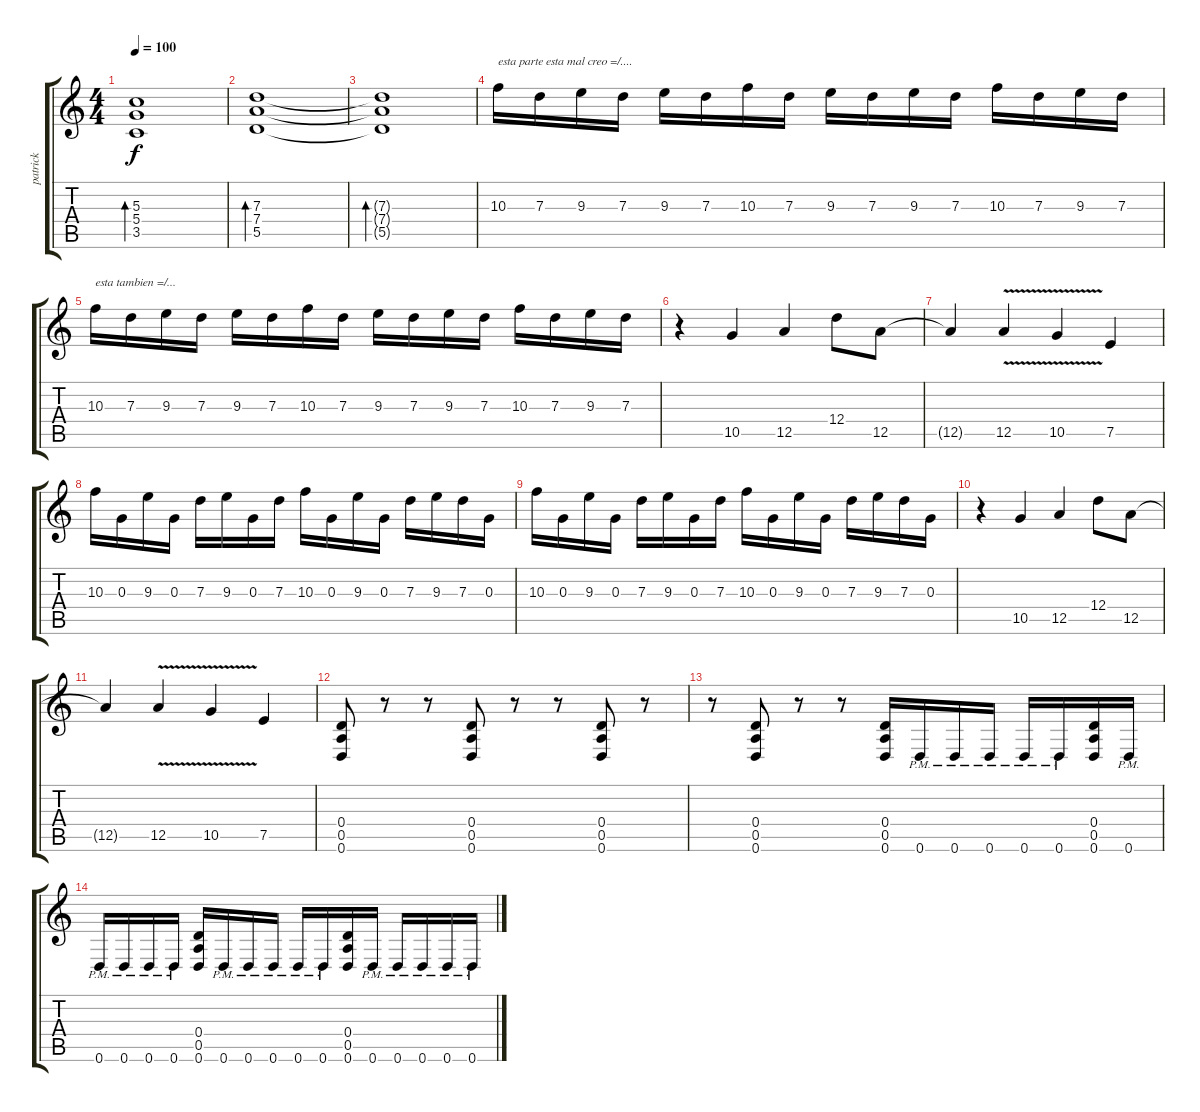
\track ("patrick" "patrick") {instrument distortionguitar}
\staff {score tabs}
\tuning (E4 B3 G3 D3 A2 D2) {hide}
\ts (4 4)
\tempo 100
\clef g2
\ks c
(5.3 5.4 3.5).1{bd 480 dy f} |
(7.3 7.4 5.5).1{bd 480} |
(7.3{t} 7.4{t} 5.5{t}).1{bd 480} |
10.3.16{txt "esta parte esta mal creo =/...." instrument distortionguitar} 7.3.16 9.3.16 7.3.16 9.3.16 7.3.16 10.3.16 7.3.16 9.3.16 7.3.16 9.3.16 7.3.16 10.3.16 7.3.16 9.3.16 7.3.16 |
10.3.16{txt "esta tambien =/..." instrument distortionguitar} 7.3.16 9.3.16 7.3.16 9.3.16 7.3.16 10.3.16 7.3.16 9.3.16 7.3.16 9.3.16 7.3.16 10.3.16 7.3.16 9.3.16 7.3.16 |
r.4 10.5.4 12.5.4 12.4.8 12.5.8 |
12.5{t}.4 12.5{v}.4 10.5{v}.4 7.5.4 |
10.3.16 0.3.16 9.3.16 0.3.16 7.3.16 9.3.16 0.3.16 7.3.16 10.3.16 0.3.16 9.3.16 0.3.16 7.3.16 9.3.16 7.3.16 0.3.16 |
10.3.16 0.3.16 9.3.16 0.3.16 7.3.16 9.3.16 0.3.16 7.3.16 10.3.16 0.3.16 9.3.16 0.3.16 7.3.16 9.3.16 7.3.16 0.3.16 |
r.4 10.5.4 12.5.4 12.4.8 12.5.8 |
12.5{t}.4 12.5{v}.4 10.5{v}.4 7.5.4 |
(0.4 0.5 0.6).8 r.8 r.8 (0.4 0.5 0.6).8 r.8 r.8 (0.4 0.5 0.6).8 r.8 |
r.8 (0.4 0.5 0.6).8 r.8 r.8 (0.4 0.5 0.6).16 0.6{pm}.16 0.6{pm}.16 0.6{pm}.16 0.6{pm}.16 0.6{pm}.16 (0.4 0.5 0.6).16 0.6{pm}.16 |
0.6{pm}.16 0.6{pm}.16 0.6{pm}.16 0.6{pm}.16 (0.4 0.5 0.6).16 0.6{pm}.16 0.6{pm}.16 0.6{pm}.16 0.6{pm}.16 0.6{pm}.16 (0.4 0.5 0.6).16 0.6{pm}.16 0.6{pm}.16 0.6{pm}.16 0.6{pm}.16 0.6{pm}.16
